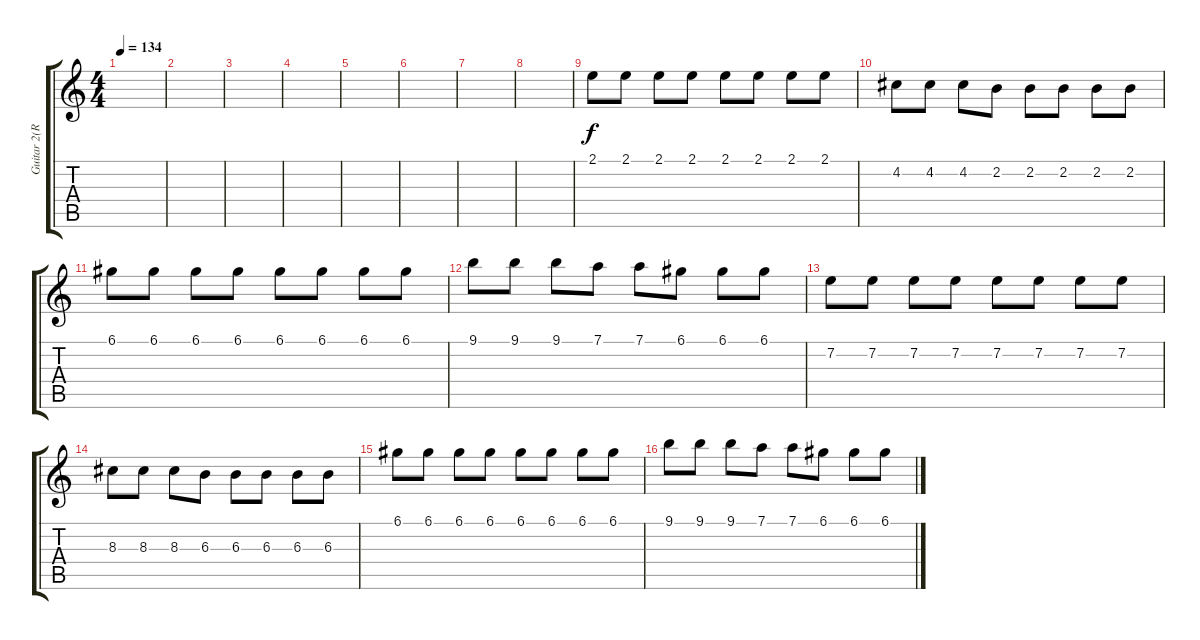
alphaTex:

\track ("Guitar 2(Rainer)" "Guitar 2(R") {instrument distortionguitar}
\staff {score tabs}
\tuning (D4 A3 F3 C3 G2 D2) {hide}
\ts (4 4)
\tempo 134
\clef g2
\ks c
|
|
|
|
|
|
|
|
2.1.8{volume 13} 2.1.8 2.1.8 2.1.8 2.1.8 2.1.8 2.1.8 2.1.8 |
4.2.8 4.2.8 4.2.8 2.2.8 2.2.8 2.2.8 2.2.8 2.2.8 |
6.1.8 6.1.8 6.1.8 6.1.8 6.1.8 6.1.8 6.1.8 6.1.8 |
9.1.8 9.1.8 9.1.8 7.1.8 7.1.8 6.1.8 6.1.8 6.1.8 |
7.2.8 7.2.8 7.2.8 7.2.8 7.2.8 7.2.8 7.2.8 7.2.8 |
8.3.8 8.3.8 8.3.8 6.3.8 6.3.8 6.3.8 6.3.8 6.3.8 |
6.1.8 6.1.8 6.1.8 6.1.8 6.1.8 6.1.8 6.1.8 6.1.8 |
9.1.8 9.1.8 9.1.8 7.1.8 7.1.8 6.1.8 6.1.8 6.1.8
